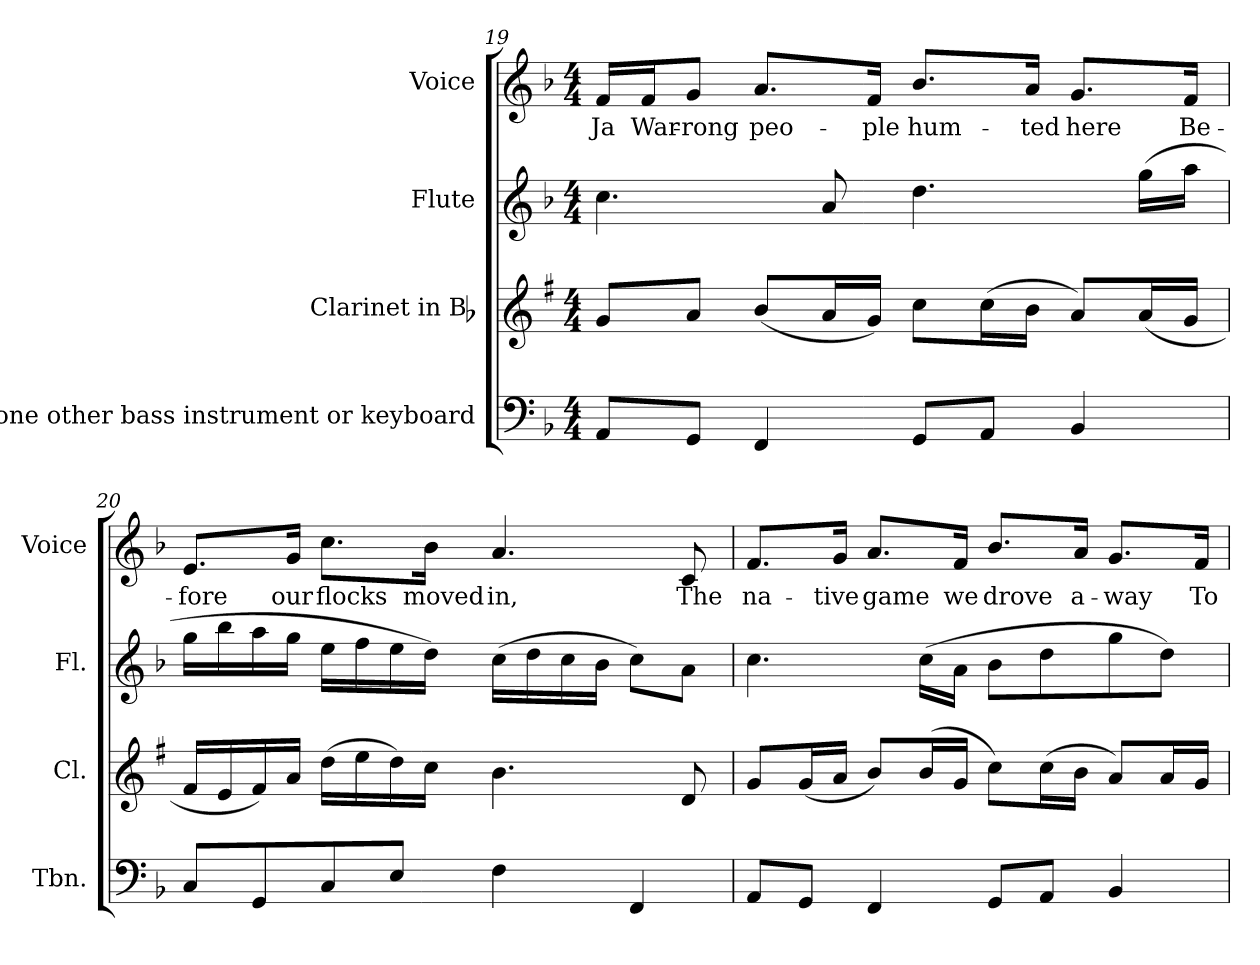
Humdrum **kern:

**kern	**kern	**kern	**kern	**text
*part4	*part3	*part2	*part1	*part1
*staff4	*staff3	*staff2	*staff1	*staff1
*I"Trombone other bass instrument  or keyboard	*I"Clarinet in Bb	*I"Flute	*I"Voice	*
*I'Tbn.	*I'Cl.	*I'Fl.	*I'Voice	*
*clefF4	*clefG2	*clefG2	*clefG2	*
*	*ITrd1c2	*	*	*
*k[b-]	*k[b-]	*k[b-]	*k[b-]	*
*F:	*F:	*F:	*F:	*
*M4/4	*M4/4	*M4/4	*M4/4	*
=19	=19	=19	=19	=19
!	!	!	!	!LO:LY:b:color=#000000
8AAi/L	8fi/L	4.cci\	16fi/LL	Ja
!	!	!	!	!LO:LY:b:color=#000000
.	.	.	16fi/J	War-
!	!	!	!	!LO:LY:b:color=#000000
8GGi/J	8gi/J	.	8gi/J	-rong
!	!	!	!	!LO:LY:b:color=#000000
4FFi/	(8ai/L	.	8.ai/L	peo-
.	16gi/L	8ai/	.	.
!	!	!	!	!LO:LY:b:color=#000000
.	16fi/JJ)	.	16fi/Jk	-ple
!	!	!	!	!LO:LY:b:color=#000000
8GGi/L	8b-i\L	4.ddi\	8.b-i/L	hum-
8AAi/J	(16b-i\L	.	.	.
!	!	!	!	!LO:LY:b:color=#000000
.	16ai\JJ	.	16ai/Jk	-ted
!	!	!	!	!LO:LY:b:color=#000000
4BB-i/	8gi/L)	.	8.gi/L	here
.	(16gi/L	(16ggi\LL	.	.
!	!	!	!	!LO:LY:b:color=#000000
.	16fi/JJ	16aai\JJ	16fi/Jk	Be-
!!LO:LB:g=z
=20	=20	=20	=20	=20
!	!	!	!	!LO:LY:b:color=#000000
8Ci/L	16ei/LL	16ggi\LL	8.ei/L	-fore
.	16di/	16bb-i\	.	.
8GGi/	16ei/)	16aai\	.	.
!	!	!	!	!LO:LY:b:color=#000000
.	16gi/JJ	16ggi\JJ	16gi/Jk	our
!	!	!	!	!LO:LY:b:color=#000000
8Ci/	(16cci\LL	16eei\LL	8.cci\L	flocks
.	16ddi\	16ffi\	.	.
8Ei/J	16cci\)	16eei\	.	.
!	!	!	!	!LO:LY:b:color=#000000
.	16b-i\JJ	16ddi\JJ)	16b-i\Jk	moved
!	!	!	!	!LO:LY:b:color=#000000
4Fi\	4.ai\	(16cci\LL	4.ai/	in,
.	.	16ddi\	.	.
.	.	16cci\	.	.
.	.	16b-i\JJ	.	.
4FFi/	.	8cci\L)	.	.
!	!	!	!	!LO:LY:b:color=#000000
.	8ci/	8ai\J	8ci/	The
=21	=21	=21	=21	=21
!	!	!	!	!LO:LY:b:color=#000000
8AAi/L	8fi/L	4.cci\	8.fi/L	na-
8GGi/J	(16fi/L	.	.	.
!	!	!	!	!LO:LY:b:color=#000000
.	16gi/JJ	.	16gi/Jk	-tive
!	!	!	!	!LO:LY:b:color=#000000
4FFi/	8ai/L)	.	8.ai/L	game
.	(16ai/L	(16cci\LL	.	.
!	!	!	!	!LO:LY:b:color=#000000
.	16fi/JJ	16ai\JJ	16fi/Jk	we
!	!	!	!	!LO:LY:b:color=#000000
8GGi/L	8b-i\L)	8b-i\L	8.b-i/L	drove
8AAi/J	(16b-i\L	8ddi\	.	.
!	!	!	!	!LO:LY:b:color=#000000
.	16ai\JJ	.	16ai/Jk	a-
!	!	!	!	!LO:LY:b:color=#000000
4BB-i/	8gi/L)	8ggi\	8.gi/L	-way
.	16gi/L	8ddi\J)	.	.
!	!	!	!	!LO:LY:b:color=#000000
.	16fi/JJ	.	16fi/Jk	To
=	=	=	=	=
*-	*-	*-	*-	*-
